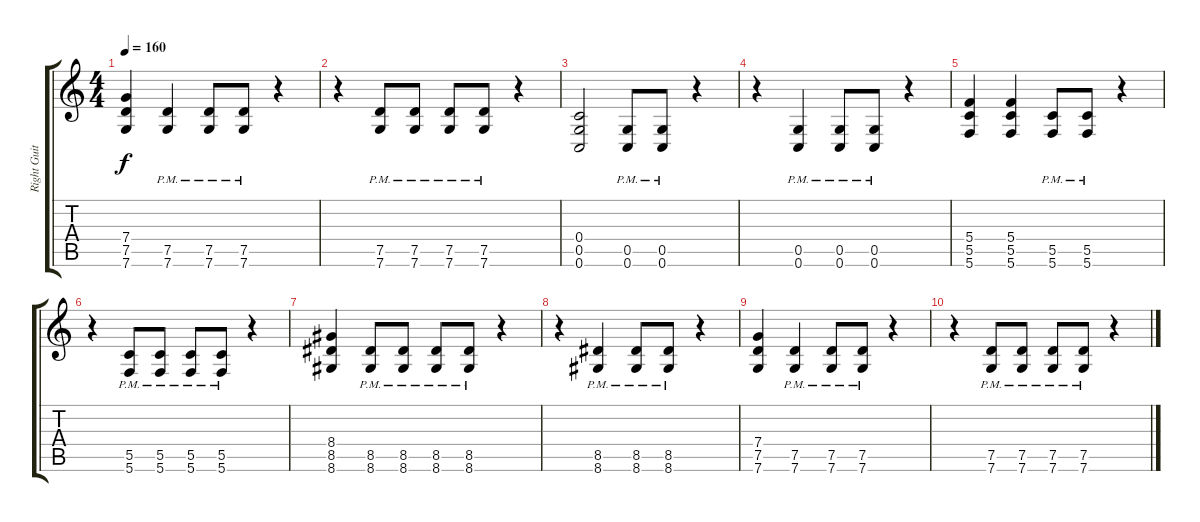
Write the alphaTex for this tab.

\track ("Right Guitar" "Right Guit") {instrument distortionguitar}
\staff {score tabs}
\tuning (D4 A3 F3 C3 G2 C2) {hide}
\ts (4 4)
\tempo 160
\clef g2
\ks c
(7.4 7.5 7.6).4{dy f} (7.5{pm} 7.6{pm}).4 (7.5{pm} 7.6{pm}).8 (7.5{pm} 7.6{pm}).8 r.4 |
r.4 (7.5{pm} 7.6{pm}).8 (7.5{pm} 7.6{pm}).8 (7.5{pm} 7.6{pm}).8 (7.5{pm} 7.6{pm}).8 r.4 |
(0.4 0.5 0.6).2 (0.5{pm} 0.6{pm}).8 (0.5{pm} 0.6{pm}).8 r.4 |
r.4 (0.5{pm} 0.6{pm}).4 (0.5{pm} 0.6{pm}).8 (0.5{pm} 0.6{pm}).8 r.4 |
(5.4 5.5 5.6).4 (5.4 5.5 5.6).4 (5.5{pm} 5.6{pm}).8 (5.5{pm} 5.6{pm}).8 r.4 |
r.4 (5.5{pm} 5.6{pm}).8 (5.5{pm} 5.6{pm}).8 (5.5{pm} 5.6{pm}).8 (5.5{pm} 5.6{pm}).8 r.4 |
(8.4 8.5 8.6).4 (8.5{pm} 8.6{pm}).8 (8.5{pm} 8.6{pm}).8 (8.5{pm} 8.6{pm}).8 (8.5{pm} 8.6{pm}).8 r.4 |
r.4 (8.5{pm} 8.6{pm}).4 (8.5{pm} 8.6{pm}).8 (8.5{pm} 8.6{pm}).8 r.4 |
(7.4 7.5 7.6).4 (7.5{pm} 7.6{pm}).4 (7.5{pm} 7.6{pm}).8 (7.5{pm} 7.6{pm}).8 r.4 |
r.4 (7.5{pm} 7.6{pm}).8 (7.5{pm} 7.6{pm}).8 (7.5{pm} 7.6{pm}).8 (7.5{pm} 7.6{pm}).8 r.4
